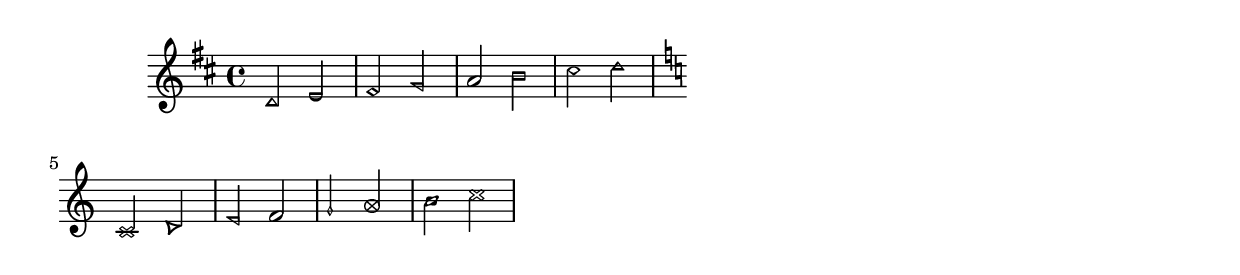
%% Do not edit this file; it is auto-generated from LSR http://lsr.dsi.unimi.it
%% This file is in the public domain.
\version "2.13.1"

\header {
  lsrtags = "pitches, editorial-annotations"

%% Translation of GIT committish: b2d4318d6c53df8469dfa4da09b27c15a374d0ca
  doctitlees = "Aplicar estilos de cabeza según la nota de la escala"
  texidoces = "
La propiedad @code{shapeNoteStyles} se puede usar para definir varios
estilos de cabezas de nota para cada grado de la escala (según esté
establecido por la armadura o por la propiedad \"tonic\").  Esta
propiedad requiere un conjunto de símbolos, que pueden ser puramente
arbitrarios (se permiten expresiones geométricas como @code{triangle},
triángulo, @code{cross}, aspas, y @code{xcircle}, círculo con aspas) o
basados en una antigua tradición americana de grabado (ciertos nombres
de nota latinos trambién se permiten).

Dicho esto, para imitar antiguos cancioneros americanos, existen varios
estilos predefinidos de cabezas de nota disponibles a través de
instrucciones de abreviatura como @code{\\aikenHeads} o
@code{\\sacredHarpHeads}.

Este ejemplo muestra distintas formas de obtener cabezas de notas con forma,
y muestra la capacidad de transportar una melodía sin perder la
correspondencia entre las funciones armónicas y los estilos de cabezas de
nota.

"

%% Translation of GIT committish: d96023d8792c8af202c7cb8508010c0d3648899d
  doctitlede = "Notenkopfstile basierend auf der Tonleiterstufe erstellen"
  texidocde = "
Die @code{shapeNoteStyles}-(NotenFormenStile)-Eigenschaft kann benutzt
werden, um verschiedene Notenstile für jeden Schritt der Tonleiter
zu definieren (vorgegeben von der Tonart oder der @qq{tonic}
(Tonika)-Eigneschaft.  Diese Eigenschaft braucht eine Anzahl von Symbolen,
welche beliebig sein können (geometrische Ausdrücke wie @code{triangle}
(Dreieck), @code{cross} (Kreuz) und @code{xcircle} (X-Kreis) sind erlaubt)
oder basierend auf einer alten amerikanischen Notensatztradition (einige
lateinische Notenbezeichnungen sind auch erlaubt).

Um alte amerikanische Liederbücher zu imitieren, gibt es einige
vordefinierte Notenstile wie etwa @code{\\aikenHeads} (im Stil von Aiken)
oder @code{\\sacredHarpHeads} (im Stil der Sacred Harp-Tradition).

Dieses Beispiel zeigt, wie man unterschiedlich geformte Noten erhält und
eine Melodie transponieren kann, ohne dass das Verhältnis zwischen den
harmonischen Funktionen und dem Notenstil verloren geht.

"

  texidoc = "
The @code{shapeNoteStyles} property can be used to define various note
head styles for each step of the scale (as set by the key signature or
the \"tonic\" property). This property requires a set of symbols, which
can be purely arbitrary (geometrical expressions such as
@code{triangle}, @code{cross}, and @code{xcircle} are allowed) or based
on old American engraving tradition (some latin note names are also
allowed).

That said, to imitate old American song books, there are several
predefined note head styles available through shortcut commands such as
@code{\\aikenHeads} or @code{\\sacredHarpHeads}.

This example shows different ways to obtain shape note heads, and
demonstrates the ability to transpose a melody without losing the
correspondence between harmonic functions and note head styles. 

"
  doctitle = "Applying note head styles depending on the step of the scale"
} % begin verbatim

fragment = {
  \key c \major
  c2 d
  e2 f
  g2 a
  b2 c
}

\score {
  \new Staff {
    \transpose c d 
    \relative c' {
      \set shapeNoteStyles = #'#(do re mi fa
                                 #f la ti)
      \fragment
    }

    \break

    \relative c' {
      \set shapeNoteStyles = #'#(cross triangle fa #f
                                 mensural xcircle diamond)
      \fragment
    }
  }
  \layout { ragged-right = ##t }
}

